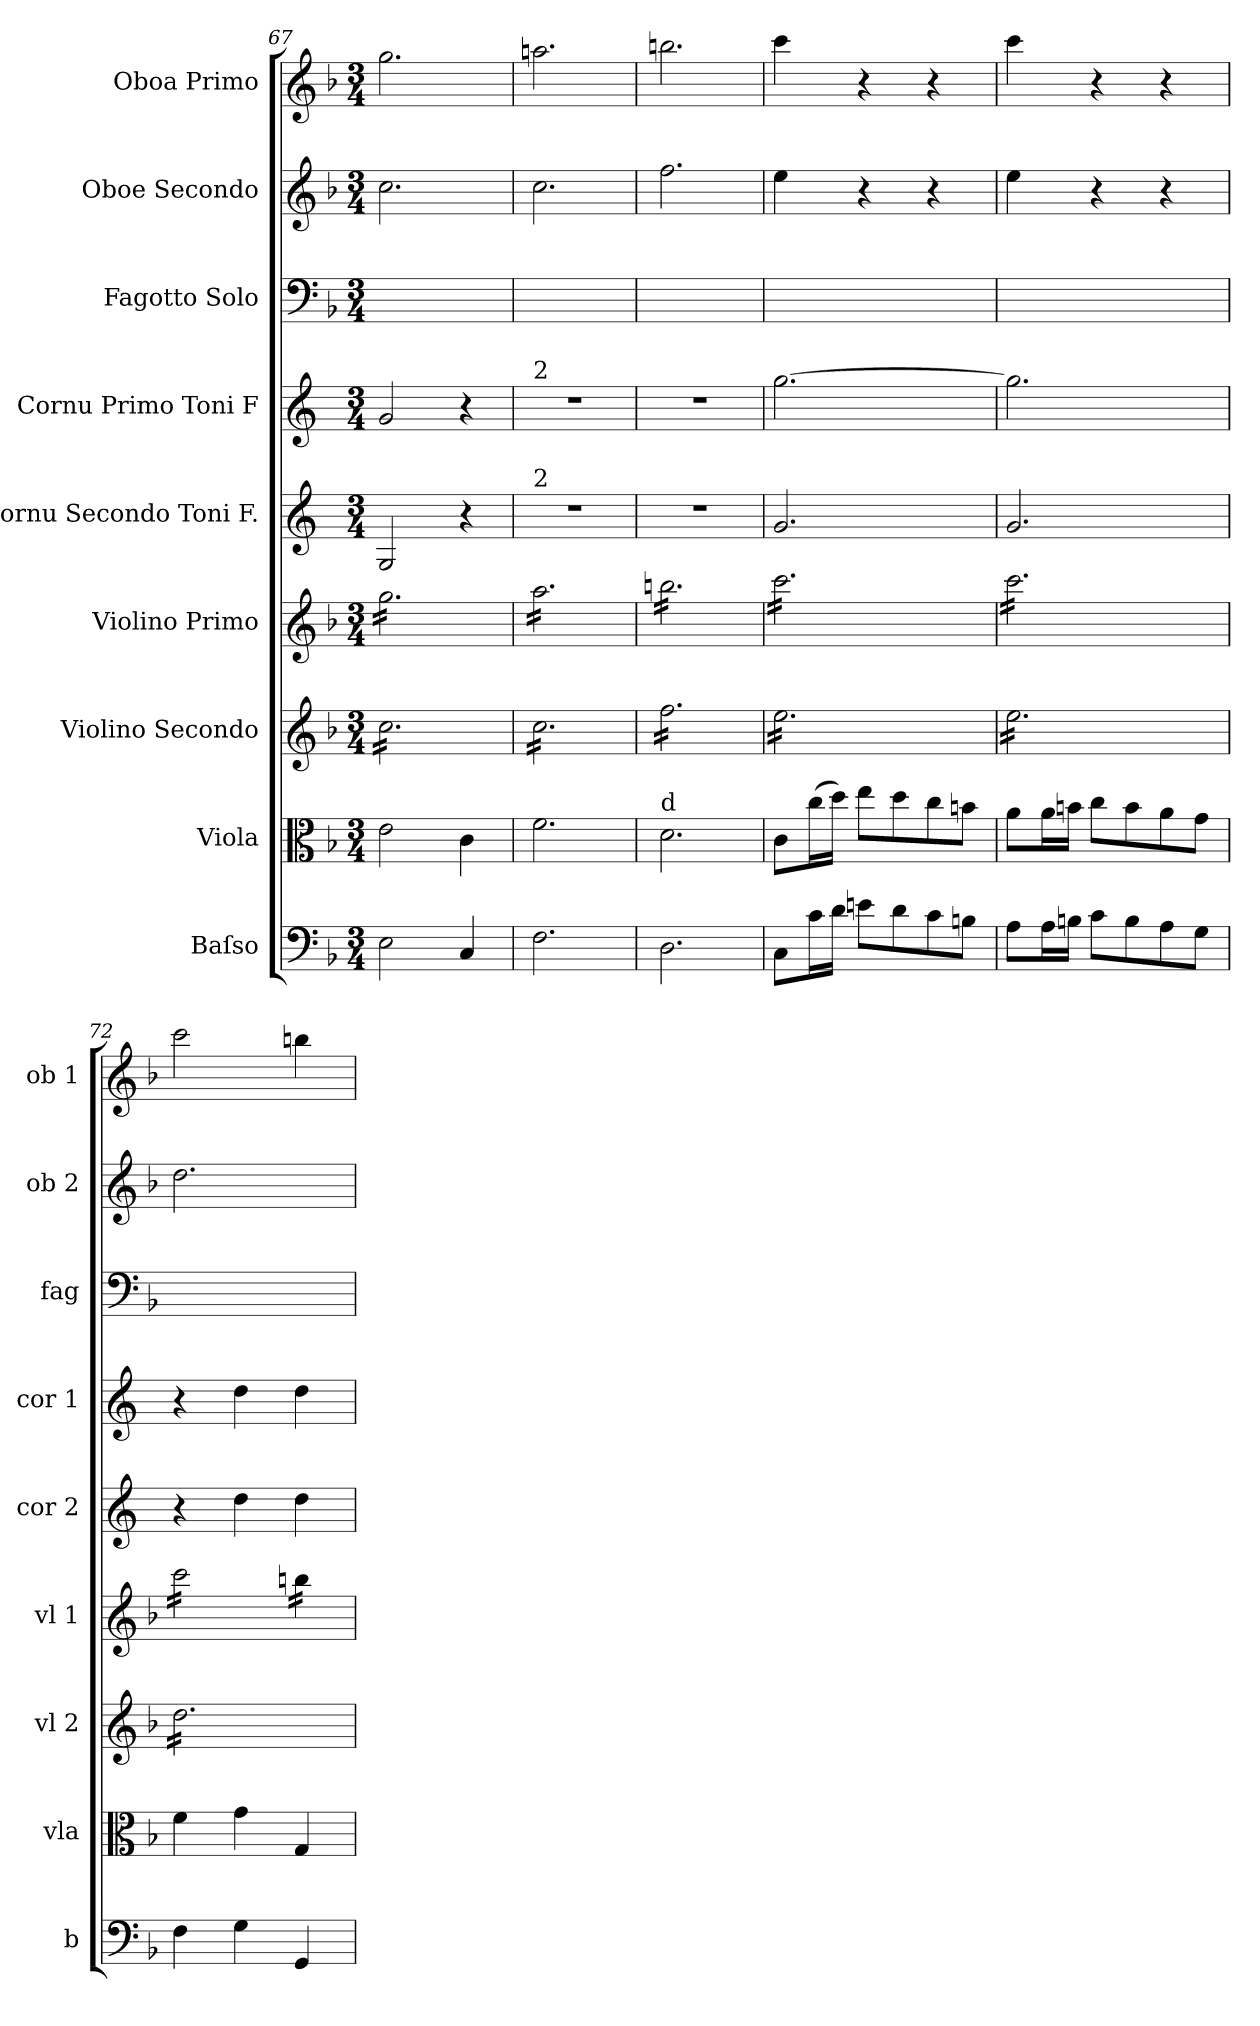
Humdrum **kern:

**kern	**kern	**kern	**dynam	**kern	**kern	**kern	**kern	**kern	**kern
*part9	*part8	*part7	*part7	*part6	*part5	*part4	*part3	*part2	*part1
*staff9	*staff8	*staff7	*staff7	*staff6	*staff5	*staff4	*staff3	*staff2	*staff1
*I"Baſso	*I"Viola	*I"Violino Secondo	*	*I"Violino Primo	*I"Cornu Secondo Toni F.	*I"Cornu Primo Toni F	*I"Fagotto Solo	*I"Oboe Secondo	*I"Oboa Primo
*I'b	*I'vla	*I'vl 2	*	*I'vl 1	*I'cor 2	*I'cor 1	*I'fag	*I'ob 2	*I'ob 1
*clefF4	*clefC3	*clefG2	*	*clefG2	*clefG2	*clefG2	*clefF4	*clefG2	*clefG2
*	*	*	*	*	*ITrd4c7	*ITrd4c7	*	*	*
*k[b-]	*k[b-]	*k[b-]	*	*k[b-]	*k[b-]	*k[b-]	*k[b-]	*k[b-]	*k[b-]
*F:	*F:	*F:	*	*F:	*F:	*F:	*F:	*F:	*F:
*M3/4	*M3/4	*M3/4	*	*M3/4	*M3/4	*M3/4	*M3/4	*M3/4	*M3/4
=67	=67	=67	=67	=67	=67	=67	=67	=67	=67
*	*	*tremolo	*	*	*	*	*	*	*
*	*	*	*	*tremolo	*	*	*	*	*
2E\	2e\	16cc\LL	.	16gg\LL	2C/	2c/	2.ryy	2.cc\	2.gg\
.	.	16cc\	.	16gg\	.	.	.	.	.
.	.	16cc\	.	16gg\	.	.	.	.	.
.	.	16cc\	.	16gg\	.	.	.	.	.
.	.	16cc\	.	16gg\	.	.	.	.	.
.	.	16cc\	.	16gg\	.	.	.	.	.
.	.	16cc\	.	16gg\	.	.	.	.	.
.	.	16cc\	.	16gg\	.	.	.	.	.
4C/	4c\	16cc\	.	16gg\	4r	4r	.	.	.
.	.	16cc\	.	16gg\	.	.	.	.	.
.	.	16cc\	.	16gg\	.	.	.	.	.
.	.	16cc\JJ	.	16gg\JJ	.	.	.	.	.
=68	=68	=68	=68	=68	=68	=68	=68	=68	=68
!	!	!	!	!	!	!LO:TX:a:t=2	!	!	!
!	!	!	!	!	!LO:TX:a:t=2	!	!	!	!
2.F\	2.f\	16cc\LL	.	16aa\LL	2.r	2.r	2.ryy	2.cc\	2.aan\
.	.	16cc\	.	16aa\	.	.	.	.	.
.	.	16cc\	.	16aa\	.	.	.	.	.
.	.	16cc\	.	16aa\	.	.	.	.	.
.	.	16cc\	.	16aa\	.	.	.	.	.
.	.	16cc\	.	16aa\	.	.	.	.	.
.	.	16cc\	.	16aa\	.	.	.	.	.
.	.	16cc\	.	16aa\	.	.	.	.	.
.	.	16cc\	.	16aa\	.	.	.	.	.
.	.	16cc\	.	16aa\	.	.	.	.	.
.	.	16cc\	.	16aa\	.	.	.	.	.
.	.	16cc\JJ	.	16aa\JJ	.	.	.	.	.
=69	=69	=69	=69	=69	=69	=69	=69	=69	=69
!	!LO:TX:a:t=d	!	!	!	!	!	!	!	!
2.D\	2.d\	16ff\LL	.	16bbn\LL	2.r	2.r	2.ryy	2.ff\	2.bbn\
.	.	16ff\	.	16bbn\	.	.	.	.	.
.	.	16ff\	.	16bbn\	.	.	.	.	.
.	.	16ff\	.	16bbn\	.	.	.	.	.
.	.	16ff\	.	16bbn\	.	.	.	.	.
.	.	16ff\	.	16bbn\	.	.	.	.	.
.	.	16ff\	.	16bbn\	.	.	.	.	.
.	.	16ff\	.	16bbn\	.	.	.	.	.
.	.	16ff\	.	16bbn\	.	.	.	.	.
.	.	16ff\	.	16bbn\	.	.	.	.	.
.	.	16ff\	.	16bbn\	.	.	.	.	.
.	.	16ff\JJ	.	16bbn\JJ	.	.	.	.	.
=70	=70	=70	=70	=70	=70	=70	=70	=70	=70
!	!	!	!LO:DY:b	!	!	!	!	!	!
8C\L	8c\L	16ee\LL	fortiſsimo	16ccc\LL	2.c/	[2.cc\	2.ryy	4ee\	4ccc\
.	.	16ee\	.	16ccc\	.	.	.	.	.
16c\L	(16cc\L	16ee\	.	16ccc\	.	.	.	.	.
16d\JJ	16dd\JJ)	16ee\	.	16ccc\	.	.	.	.	.
8en\L	8ee\L	16ee\	.	16ccc\	.	.	.	4r	4r
.	.	16ee\	.	16ccc\	.	.	.	.	.
8d\	8dd\	16ee\	.	16ccc\	.	.	.	.	.
.	.	16ee\	.	16ccc\	.	.	.	.	.
8c\	8cc\	16ee\	.	16ccc\	.	.	.	4r	4r
.	.	16ee\	.	16ccc\	.	.	.	.	.
8Bn\J	8bn\J	16ee\	.	16ccc\	.	.	.	.	.
.	.	16ee\JJ	.	16ccc\JJ	.	.	.	.	.
=71	=71	=71	=71	=71	=71	=71	=71	=71	=71
8A\L	8a\L	16ee\LL	.	16ccc\LL	2.c/	2.cc\]	2.ryy	4ee\	4ccc\
.	.	16ee\	.	16ccc\	.	.	.	.	.
16A\L	16a\L	16ee\	.	16ccc\	.	.	.	.	.
16Bn\JJ	16bn\JJ	16ee\	.	16ccc\	.	.	.	.	.
8c\L	8cc\L	16ee\	.	16ccc\	.	.	.	4r	4r
.	.	16ee\	.	16ccc\	.	.	.	.	.
8B\	8b\	16ee\	.	16ccc\	.	.	.	.	.
.	.	16ee\	.	16ccc\	.	.	.	.	.
8A\	8a\	16ee\	.	16ccc\	.	.	.	4r	4r
.	.	16ee\	.	16ccc\	.	.	.	.	.
8G\J	8g\J	16ee\	.	16ccc\	.	.	.	.	.
.	.	16ee\JJ	.	16ccc\JJ	.	.	.	.	.
=72	=72	=72	=72	=72	=72	=72	=72	=72	=72
4F\	4f\	16dd\LL	.	16ccc\LL	4r	4r	2.ryy	2.dd\	2ccc\
.	.	16dd\	.	16ccc\	.	.	.	.	.
.	.	16dd\	.	16ccc\	.	.	.	.	.
.	.	16dd\	.	16ccc\	.	.	.	.	.
4G\	4g\	16dd\	.	16ccc\	4g\	4g\	.	.	.
.	.	16dd\	.	16ccc\	.	.	.	.	.
.	.	16dd\	.	16ccc\	.	.	.	.	.
.	.	16dd\	.	16ccc\JJ	.	.	.	.	.
4GG/	4G/	16dd\	.	16bbn\LL	4g\	4g\	.	.	4bbn\
.	.	16dd\	.	16bbn\	.	.	.	.	.
.	.	16dd\	.	16bbn\	.	.	.	.	.
.	.	16dd\JJ	.	16bbn\JJ	.	.	.	.	.
*	*	*	*	*Xtremolo	*	*	*	*	*
*	*	*Xtremolo	*	*	*	*	*	*	*
=	=	=	=	=	=	=	=	=	=
*-	*-	*-	*-	*-	*-	*-	*-	*-	*-
